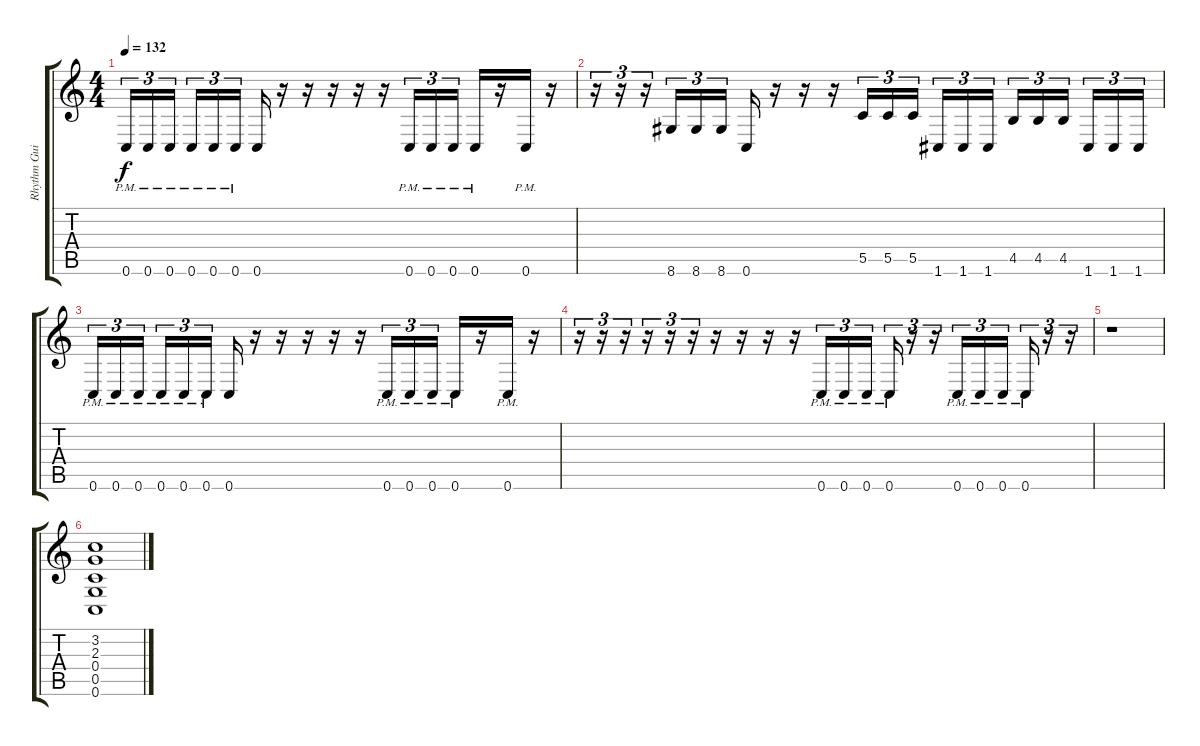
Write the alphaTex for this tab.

\track ("Rhythm Guitar 2" "Rhythm Gui") {instrument distortionguitar}
\staff {score tabs}
\tuning (D4 A3 F3 C3 G2 C2) {hide}
\ts (4 4)
\tempo 132
\clef g2
\ks c
0.6{pm}.16{tu (3 2) dy f} 0.6{pm}.16{tu (3 2)} 0.6{pm}.16{tu (3 2)} 0.6{pm}.16{tu (3 2)} 0.6{pm}.16{tu (3 2)} 0.6{pm}.16{tu (3 2)} 0.6.16 r.16 r.16 r.16 r.16 r.16 0.6{pm}.16{tu (3 2)} 0.6{pm}.16{tu (3 2)} 0.6{pm}.16{tu (3 2)} 0.6{pm}.16 r.16 0.6{pm}.16 r.16 |
r.16{tu (3 2)} r.16{tu (3 2)} r.16{tu (3 2)} 8.6.16{tu (3 2)} 8.6.16{tu (3 2)} 8.6.16{tu (3 2)} 0.6.16 r.16 r.16 r.16 5.5.16{tu (3 2)} 5.5.16{tu (3 2)} 5.5.16{tu (3 2)} 1.6.16{tu (3 2)} 1.6.16{tu (3 2)} 1.6.16{tu (3 2)} 4.5.16{tu (3 2)} 4.5.16{tu (3 2)} 4.5.16{tu (3 2)} 1.6.16{tu (3 2)} 1.6.16{tu (3 2)} 1.6.16{tu (3 2)} |
0.6{pm}.16{tu (3 2)} 0.6{pm}.16{tu (3 2)} 0.6{pm}.16{tu (3 2)} 0.6{pm}.16{tu (3 2)} 0.6{pm}.16{tu (3 2)} 0.6{pm}.16{tu (3 2)} 0.6.16 r.16 r.16 r.16 r.16 r.16 0.6{pm}.16{tu (3 2)} 0.6{pm}.16{tu (3 2)} 0.6{pm}.16{tu (3 2)} 0.6{pm}.16 r.16 0.6{pm}.16 r.16 |
r.16{tu (3 2)} r.16{tu (3 2)} r.16{tu (3 2)} r.16{tu (3 2)} r.16{tu (3 2)} r.16{tu (3 2)} r.16 r.16 r.16 r.16 0.6{pm}.16{tu (3 2)} 0.6{pm}.16{tu (3 2)} 0.6{pm}.16{tu (3 2)} 0.6{pm}.16{tu (3 2)} r.16{tu (3 2)} r.16{tu (3 2)} 0.6{pm}.16{tu (3 2)} 0.6{pm}.16{tu (3 2)} 0.6{pm}.16{tu (3 2)} 0.6{pm}.16{tu (3 2)} r.16{tu (3 2)} r.16{tu (3 2)} |
r.1 |
(3.2 2.3 0.4 0.5 0.6).1
